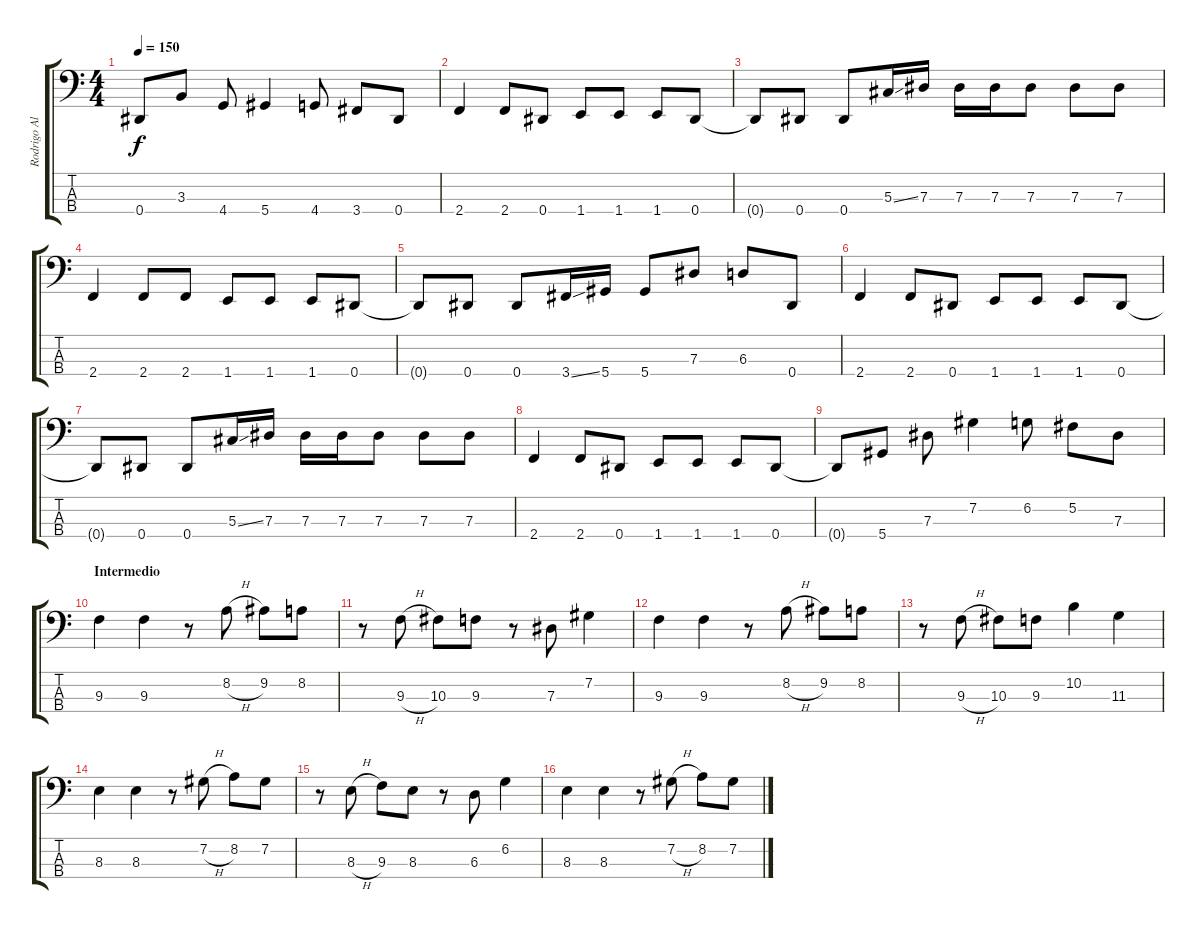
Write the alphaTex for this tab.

\track ("Rodrigo Aljara" "Rodrigo Al") {instrument electricbasspick}
\staff {score tabs}
\tuning (Gb2 Db2 Ab1 Eb1) {hide}
\ts (4 4)
\tempo 150
\clef f4
\ks c
0.4{t}.8{dy f} 3.3.8 4.4.8 5.4.4 4.4.8 3.4.8 0.4.8 |
2.4.4 2.4.8 0.4.8 1.4.8 1.4.8 1.4.8 0.4.8 |
0.4{t}.8 0.4.8 0.4.8 5.3{ss}.16 7.3.16 7.3.16 7.3.16 7.3.8 7.3.8 7.3.8 |
2.4.4 2.4.8 2.4.8 1.4.8 1.4.8 1.4.8 0.4.8 |
0.4{t}.8 0.4.8 0.4.8 3.4{ss}.16 5.4.16 5.4.8 7.3.8 6.3.8 0.4.8 |
2.4.4 2.4.8 0.4.8 1.4.8 1.4.8 1.4.8 0.4.8 |
0.4{t}.8 0.4.8 0.4.8 5.3{ss}.16 7.3.16 7.3.16 7.3.16 7.3.8 7.3.8 7.3.8 |
2.4.4 2.4.8 0.4.8 1.4.8 1.4.8 1.4.8 0.4.8 |
0.4{t}.8 5.4.8 7.3.8 7.2.4 6.2.8 5.2.8 7.3.8 |
\section ("" "Intermedio")
9.3.4 9.3.4 r.8 8.2{h}.8 9.2.8 8.2.8 |
r.8 9.3{h}.8 10.3.8 9.3.8 r.8 7.3.8 7.2.4 |
9.3.4 9.3.4 r.8 8.2{h}.8 9.2.8 8.2.8 |
r.8 9.3{h}.8 10.3.8 9.3.8 10.2.4 11.3.4 |
8.3.4 8.3.4 r.8 7.2{h}.8 8.2.8 7.2.8 |
r.8 8.3{h}.8 9.3.8 8.3.8 r.8 6.3.8 6.2.4 |
8.3.4 8.3.4 r.8 7.2{h}.8 8.2.8 7.2.8
